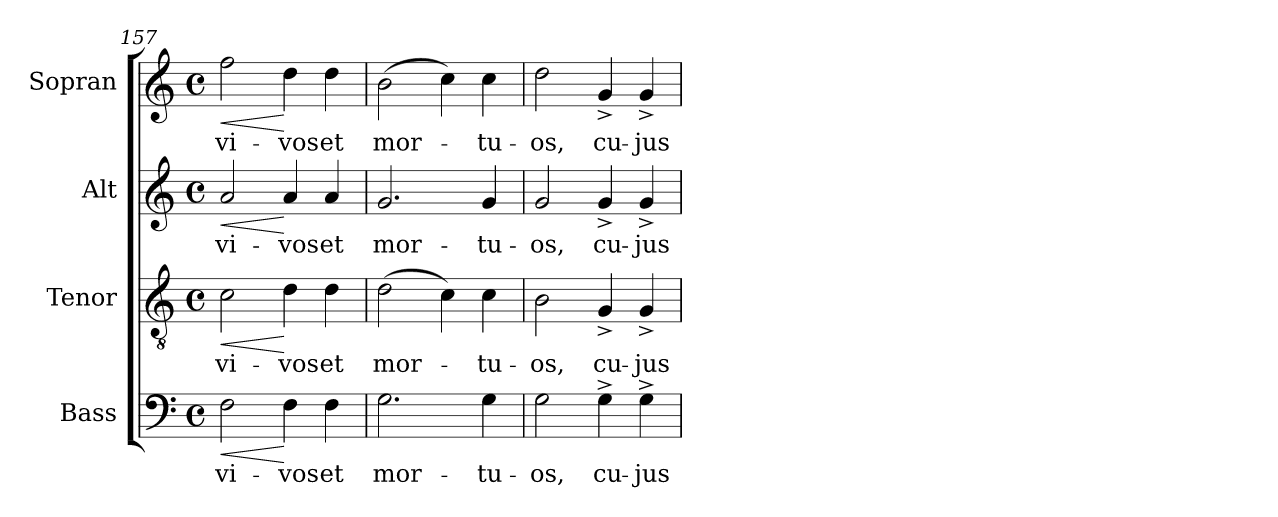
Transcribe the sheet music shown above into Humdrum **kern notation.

**kern	**text	**dynam	**kern	**text	**dynam	**kern	**text	**dynam	**kern	**text	**dynam
*part4	*part4	*part4	*part3	*part3	*part3	*part2	*part2	*part2	*part1	*part1	*part1
*staff4	*staff4	*staff4	*staff3	*staff3	*staff3	*staff2	*staff2	*staff2	*staff1	*staff1	*staff1
*I"Bass	*	*	*I"Tenor	*	*	*I"Alt	*	*	*I"Sopran	*	*
*I'B.	*	*	*I'T.	*	*	*I'A.	*	*	*I'S.	*	*
!!LO:LB:g=z
*clefF4	*	*	*clefGv2	*	*	*clefG2	*	*	*clefG2	*	*
*k[]	*	*	*k[]	*	*	*k[]	*	*	*k[]	*	*
*C:	*	*	*C:	*	*	*C:	*	*	*C:	*	*
*M4/4	*	*	*M4/4	*	*	*M4/4	*	*	*M4/4	*	*
*met(c)	*	*	*met(c)	*	*	*met(c)	*	*	*met(c)	*	*
=157	=157	=157	=157	=157	=157	=157	=157	=157	=157	=157	=157
!	!LO:LY:b	!LO:HP:b	!	!LO:LY:b	!LO:HP:b	!	!LO:LY:b	!LO:HP:b	!	!LO:LY:b	!LO:HP:b
2F\	vi-	<	2c\	vi-	<	2a/	vi-	<	2ff\	vi-	<
!	!LO:LY:b	!	!	!LO:LY:b	!	!	!LO:LY:b	!	!	!LO:LY:b	!
4F\	-vos	[	4d\	-vos	[	4a/	-vos	[	4dd\	-vos	[
!	!LO:LY:b	!	!	!LO:LY:b	!	!	!LO:LY:b	!	!	!LO:LY:b	!
4F\	et	.	4d\	et	.	4a/	et	.	4dd\	et	.
=158	=158	=158	=158	=158	=158	=158	=158	=158	=158	=158	=158
!	!LO:LY:b	!	!	!LO:LY:b	!	!	!LO:LY:b	!	!	!LO:LY:b	!
2.G\	mor-	.	(>2d\	mor-	.	2.g/	mor-	.	(>2b\	mor-	.
.	.	.	4c\)	.	.	.	.	.	4cc\)	.	.
!	!LO:LY:b	!	!	!LO:LY:b	!	!	!LO:LY:b	!	!	!LO:LY:b	!
4G\	-tu-	.	4c\	-tu-	.	4g/	-tu-	.	4cc\	-tu-	.
=159	=159	=159	=159	=159	=159	=159	=159	=159	=159	=159	=159
!	!LO:LY:b	!	!	!LO:LY:b	!	!	!LO:LY:b	!	!	!LO:LY:b	!
2G\	-os,	.	2B\	-os,	.	2g/	-os,	.	2dd\	-os,	.
!	!LO:LY:b	!	!	!LO:LY:b	!	!	!LO:LY:b	!	!	!LO:LY:b	!
4G^>\	cu-	.	4G^</	cu-	.	4g^</	cu-	.	4g^</	cu-	.
!	!LO:LY:b	!	!	!LO:LY:b	!	!	!LO:LY:b	!	!	!LO:LY:b	!
4G^>\	-jus	.	4G^</	-jus	.	4g^</	-jus	.	4g^</	-jus	.
=	=	=	=	=	=	=	=	=	=	=	=
*-	*-	*-	*-	*-	*-	*-	*-	*-	*-	*-	*-
